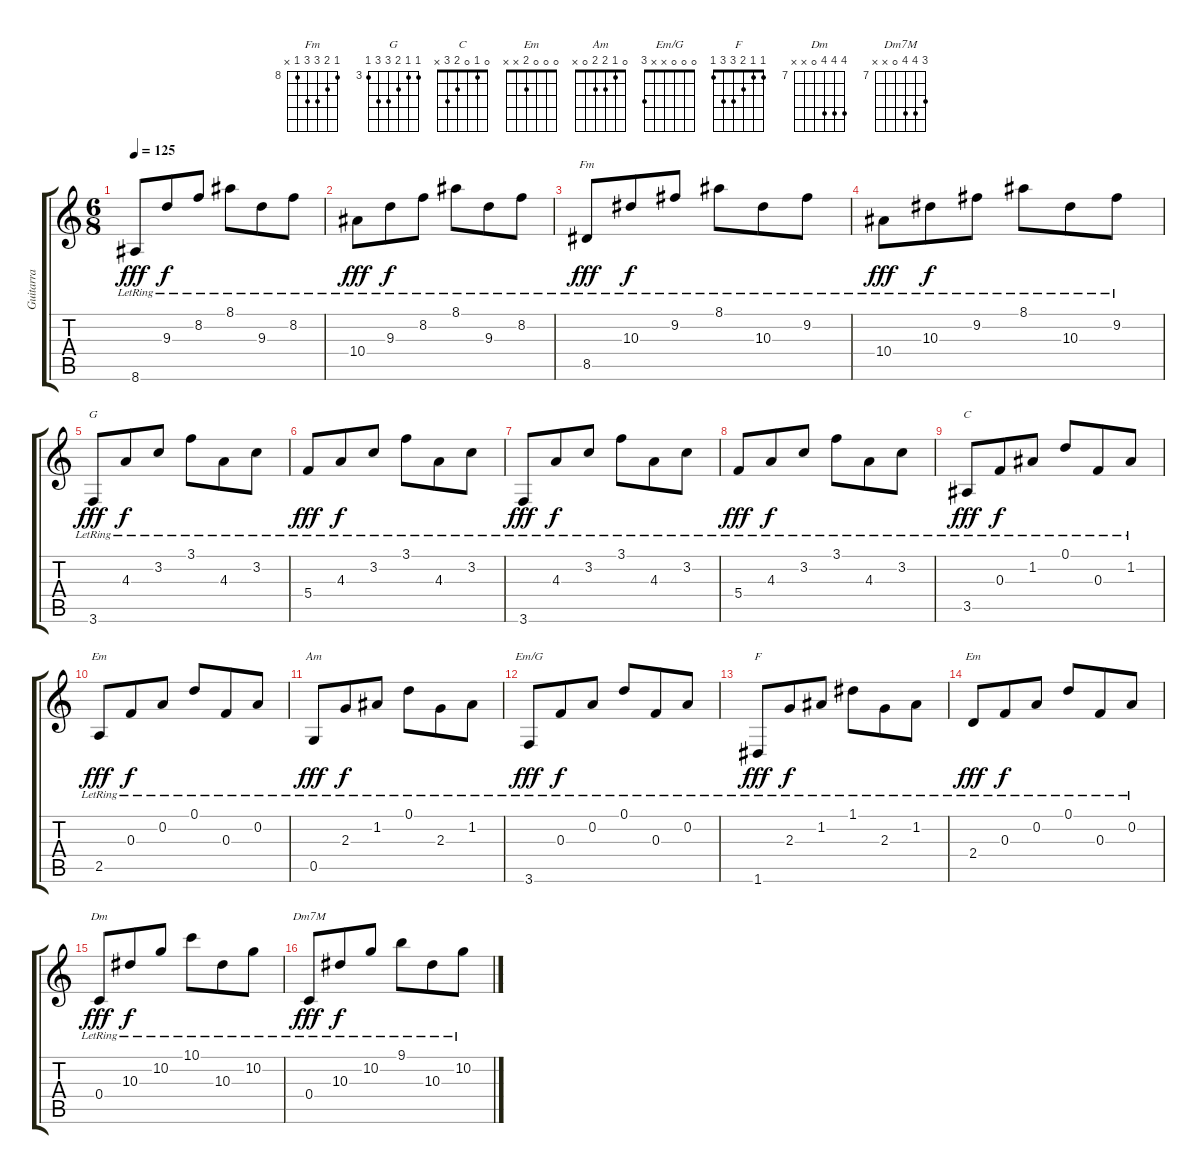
\track ("Guitarra" "Guitarra") {instrument acousticguitarnylon}
\staff {score tabs}
\tuning (D4 A3 F3 C3 G2 D2) {hide}
\chord ("Fm" 8 9 10 10 8 x) {firstfret 8}
\chord ("G" 3 3 4 5 5 3) {firstfret 3}
\chord ("C" 0 1 0 2 3 x)
\chord ("Em" 0 0 0 x 2 x)
\chord ("Am" 0 1 2 2 0 x)
\chord ("Em/G" 0 0 0 x x 3)
\chord ("F" 1 1 2 3 3 1)
\chord ("Em" 0 0 0 2 x x)
\chord ("Dm" 10 10 10 0 x x) {firstfret 7}
\chord ("Dm7M" 9 10 10 0 x x) {firstfret 7}
\ts (6 8)
\tempo 125
\clef g2
\ks c
8.6{lr}.8{dy fff} 9.3{lr}.8{dy f} 8.2{lr}.8 8.1{lr}.8 9.3{lr}.8 8.2{lr}.8 |
10.4{lr}.8{dy fff} 9.3{lr}.8{dy f} 8.2{lr}.8 8.1{lr}.8 9.3{lr}.8 8.2{lr}.8 |
8.5{lr}.8{ch "Fm" dy fff} 10.3{lr}.8{dy f} 9.2{lr}.8 8.1{lr}.8 10.3{lr}.8 9.2{lr}.8 |
10.4{lr}.8{dy fff} 10.3{lr}.8{dy f} 9.2{lr}.8 8.1{lr}.8 10.3{lr}.8 9.2{lr}.8 |
3.6{lr}.8{ch "G" dy fff} 4.3{lr}.8{dy f} 3.2{lr}.8 3.1{lr}.8 4.3{lr}.8 3.2{lr}.8 |
5.4{lr}.8{dy fff} 4.3{lr}.8{dy f} 3.2{lr}.8 3.1{lr}.8 4.3{lr}.8 3.2{lr}.8 |
3.6{lr}.8{dy fff} 4.3{lr}.8{dy f} 3.2{lr}.8 3.1{lr}.8 4.3{lr}.8 3.2{lr}.8 |
5.4{lr}.8{dy fff} 4.3{lr}.8{dy f} 3.2{lr}.8 3.1{lr}.8 4.3{lr}.8 3.2{lr}.8 |
3.5{lr}.8{ch "C" dy fff} 0.3{lr}.8{dy f} 1.2{lr}.8 0.1{lr}.8 0.3{lr}.8 1.2{lr}.8 |
2.5{lr}.8{ch "Em" dy fff} 0.3{lr}.8{dy f} 0.2{lr}.8 0.1{lr}.8 0.3{lr}.8 0.2{lr}.8 |
0.5{lr}.8{ch "Am" dy fff} 2.3{lr}.8{dy f} 1.2{lr}.8 0.1{lr}.8 2.3{lr}.8 1.2{lr}.8 |
3.6{lr}.8{ch "Em/G" dy fff} 0.3{lr}.8{dy f} 0.2{lr}.8 0.1{lr}.8 0.3{lr}.8 0.2{lr}.8 |
1.6{lr}.8{ch "F" dy fff} 2.3{lr}.8{dy f} 1.2{lr}.8 1.1{lr}.8 2.3{lr}.8 1.2{lr}.8 |
2.4{lr}.8{ch "Em" dy fff} 0.3{lr}.8{dy f} 0.2{lr}.8 0.1{lr}.8 0.3{lr}.8 0.2{lr}.8 |
0.4{lr}.8{ch "Dm" dy fff} 10.3{lr}.8{dy f} 10.2{lr}.8 10.1{lr}.8 10.3{lr}.8 10.2{lr}.8 |
0.4{lr}.8{ch "Dm7M" dy fff} 10.3{lr}.8{dy f} 10.2{lr}.8 9.1{lr}.8 10.3{lr}.8 10.2{lr}.8
